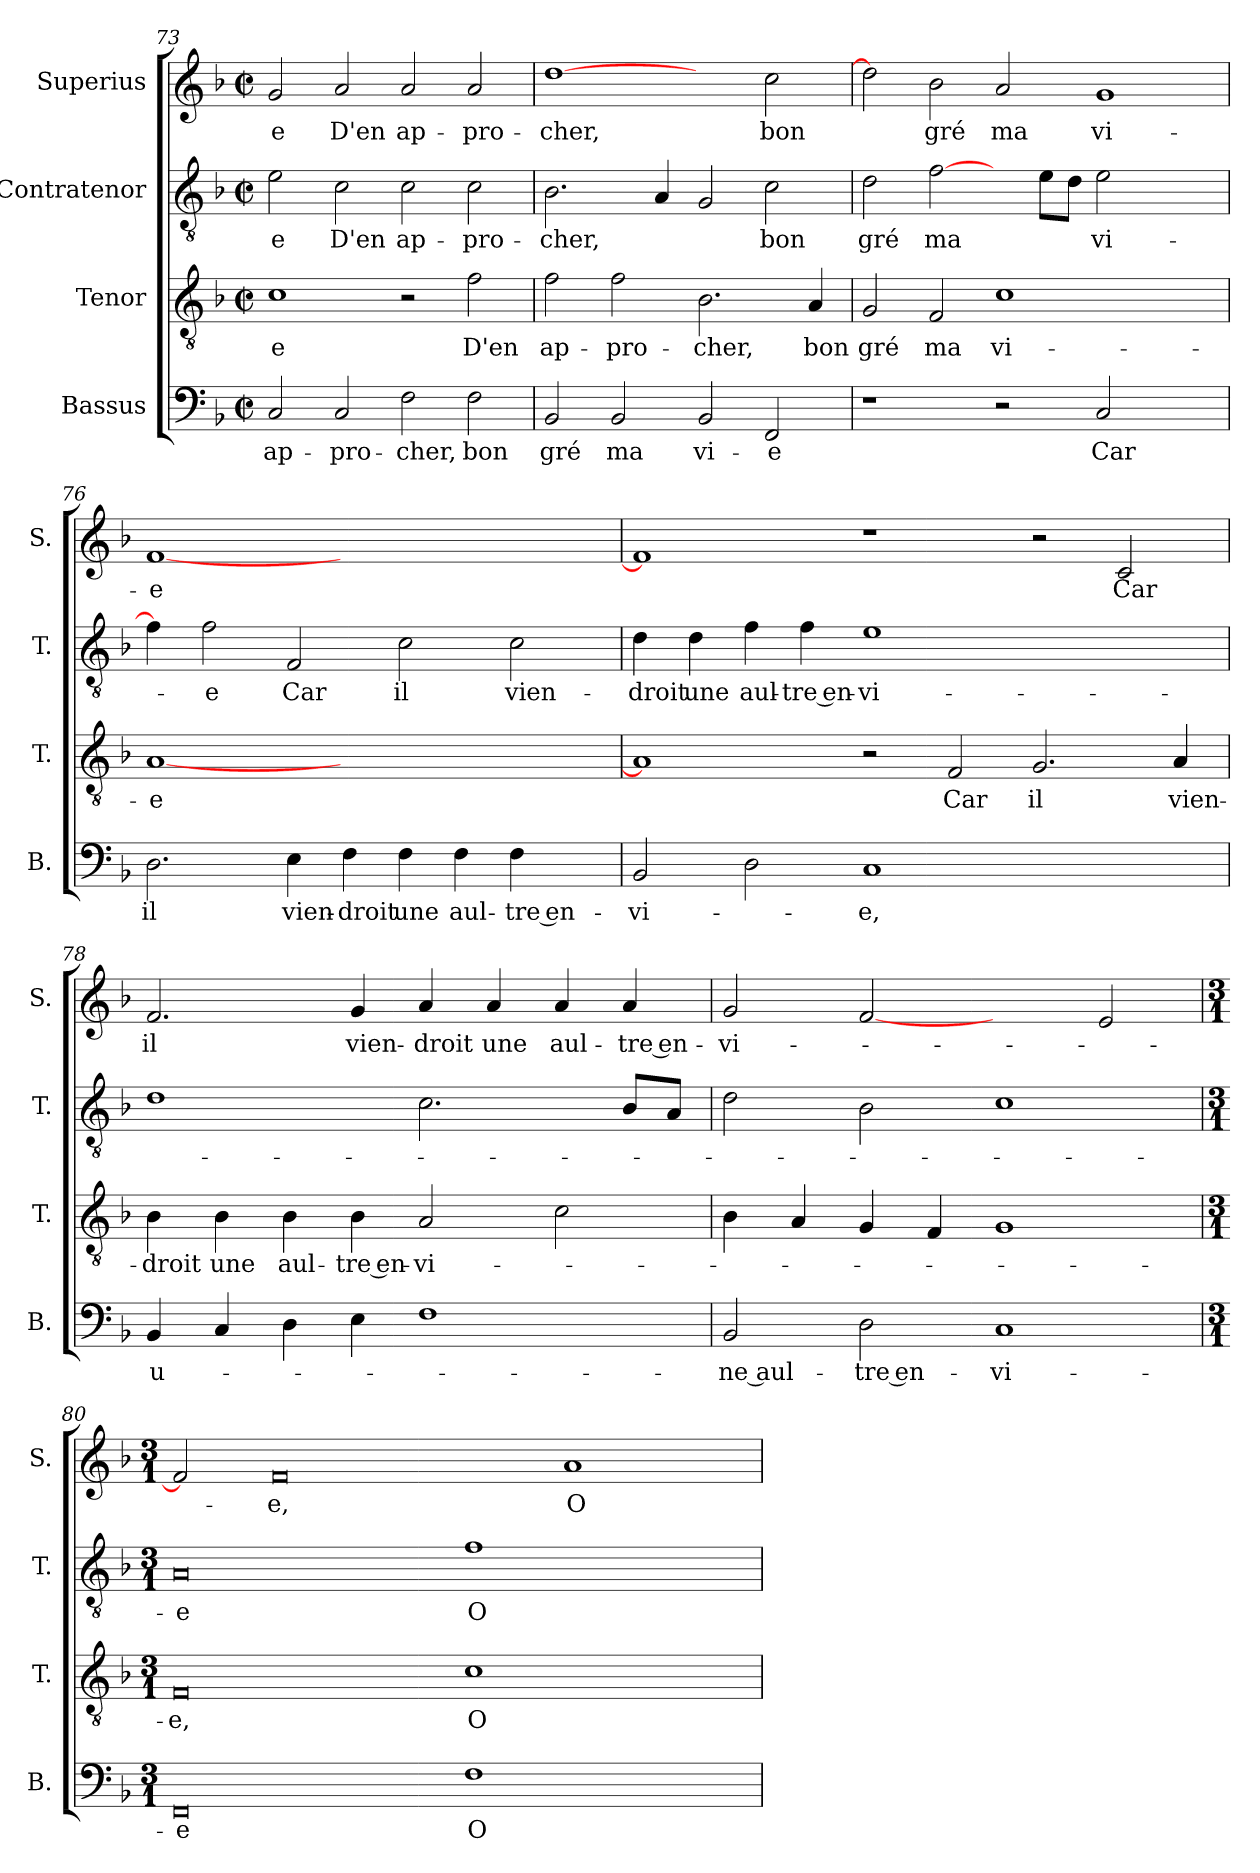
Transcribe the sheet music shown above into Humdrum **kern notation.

**kern	**text	**kern	**text	**kern	**text	**kern	**text
*part4	*part4	*part3	*part3	*part2	*part2	*part1	*part1
*staff4	*staff4	*staff3	*staff3	*staff2	*staff2	*staff1	*staff1
*I"Bassus	*	*I"Tenor	*	*I"Contratenor	*	*I"Superius	*
*I'B.	*	*I'T.	*	*I'T.	*	*I'S.	*
*clefF4	*	*clefGv2	*	*clefGv2	*	*clefG2	*
*k[b-]	*	*k[b-]	*	*k[b-]	*	*k[b-]	*
*F:	*	*F:	*	*F:	*	*F:	*
*M2/2	*	*M2/2	*	*M2/2	*	*M2/2	*
*met(c|)	*	*met(c|)	*	*met(c|)	*	*met(c|)	*
=73	=73	=73	=73	=73	=73	=73	=73
2C/	ap-	1c\	-e	2e\	-e	2g/	-e
2C/	-pro-	.	.	2c\	D'en	2a/	D'en
2F\	-cher,	2r	.	2c\	ap-	2a/	ap-
2F\	bon	2f\	D'en	2c\	-pro-	2a/	-pro-
=74	=74	=74	=74	=74	=74	=74	=74
2BB-/	gré	2f\	ap-	2.B-\	-cher,	[1dd\	-cher,
2BB-/	ma	2f\	-pro-	.	.	.	.
.	.	.	.	4A/	.	.	.
2BB-/	vi-	2.B-\	-cher,	2G/	.	2ryy	.
2FF/	-e	.	.	2c\	bon	2cc\	bon
.	.	4A/	bon	.	.	.	.
=75	=75	=75	=75	=75	=75	=75	=75
1r	.	2G/	gré	2d\	gré	2dd\]	.
.	.	2F/	ma	[2f\	ma	2b-\	gré
2r	.	1c\	vi-	4ryy	.	2a/	ma
.	.	.	.	8e\L	.	.	.
.	.	.	.	8d\J	.	.	.
2C/	Car	.	.	2e\	vi-	1g/	vi-
2ryy	.	2ryy	.	2ryy	.	.	.
!!LO:LB:g=z
=76	=76	=76	=76	=76	=76	=76	=76
2.D\	il	[1A/	-e	4f\]	.	[1f/	-e
.	.	.	.	2f\	-e	.	.
4E\	vien-	.	.	2F/	Car	.	.
4F\	-droit	1ryy	.	.	.	1ryy	.
4F\	une	.	.	2c\	il	.	.
4F\	aul-	.	.	.	.	.	.
4F\	-tre en-	.	.	2c\	vien-	.	.
4ryy	.	4ryy	.	.	.	4ryy	.
=77	=77	=77	=77	=77	=77	=77	=77
2BB-/	-vi-	1A/]	.	4d\	-droit	1f/]	.
.	.	.	.	4d\	une	.	.
2D\	.	.	.	4f\	aul-	.	.
.	.	.	.	4f\	-tre en-	.	.
1C/	-e,	2r	.	1e\	-vi-	1r	.
.	.	2F/	Car	.	.	.	.
1ryy	.	2.G/	il	1ryy	.	2r	.
.	.	.	.	.	.	2c/	Car
.	.	4A/	vien-	.	.	.	.
=78	=78	=78	=78	=78	=78	=78	=78
4BB-/	u-	4B-\	-droit	1d\	.	2.f/	il
4C/	.	4B-\	une	.	.	.	.
4D\	.	4B-\	aul-	.	.	.	.
4E\	.	4B-\	-tre en-	.	.	4g/	vien-
1F\	.	2A/	-vi-	2.c\	.	4a/	-droit
.	.	.	.	.	.	4a/	une
.	.	2c\	.	.	.	4a/	aul-
.	.	.	.	8B-/L	.	4a/	-tre en-
.	.	.	.	8A/J	.	.	.
=79	=79	=79	=79	=79	=79	=79	=79
2BB-/	-ne aul-	4B-\	.	2d\	.	2g/	-vi-
.	.	4A/	.	.	.	.	.
2D\	-tre en-	4G/	.	2B-\	.	[2f/	.
.	.	4F/	.	.	.	.	.
1C/	-vi-	1G/	.	1c\	.	2ryy	.
.	.	.	.	.	.	2e/	.
!!LO:PB:g=z
=80	=80	=80	=80	=80	=80	=80	=80
*M3/1	*	*M3/1	*	*M3/1	*	*M3/1	*
0FF/	-e	0F/	-e,	0A/	-e	2f/]	.
.	.	.	.	.	.	0f/	-e,
1F\	O	1c\	O	1f\	O	.	.
.	.	.	.	.	.	1a/	O
2ryy	.	2ryy	.	2ryy	.	.	.
=	=	=	=	=	=	=	=
*-	*-	*-	*-	*-	*-	*-	*-
